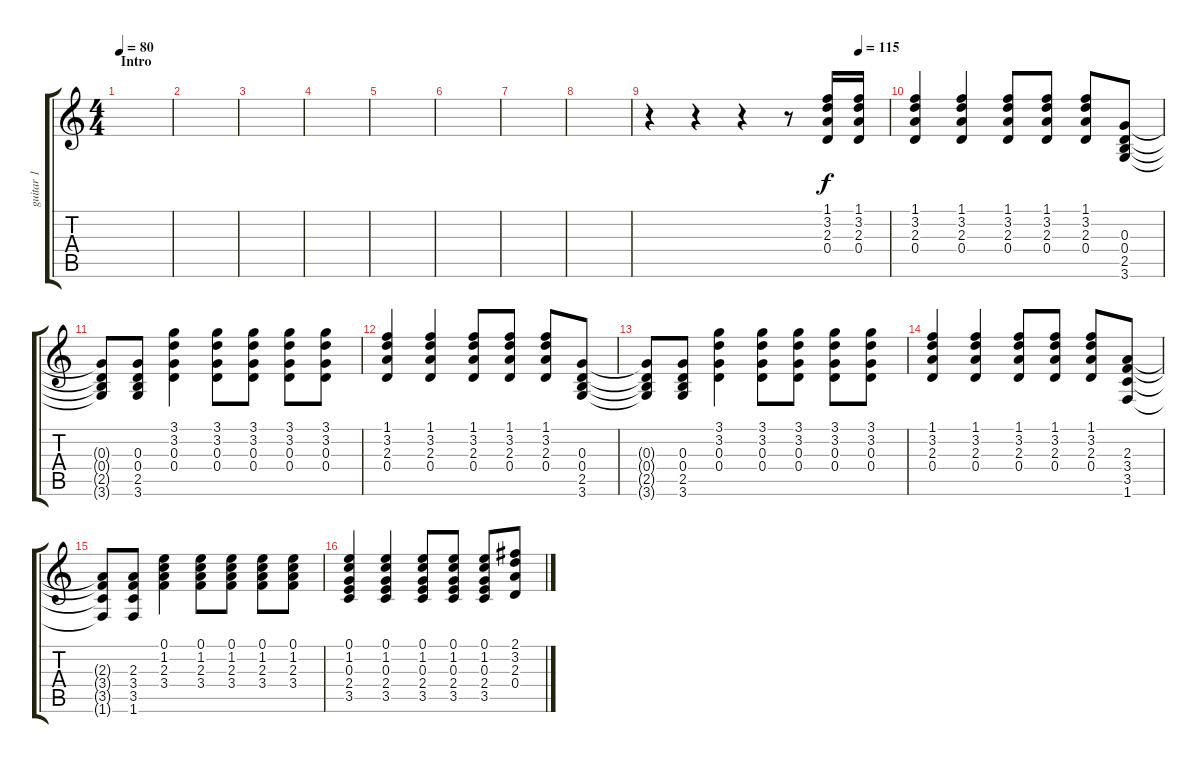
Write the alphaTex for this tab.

\track ("guitar 1" "guitar 1") {instrument acousticguitarnylon}
\staff {score tabs}
\tuning (E4 B3 G3 D3 A2 E2) {hide}
\ts (4 4)
\section ("" "Intro")
\tempo 80
\clef g2
\ks c
|
|
|
|
|
|
|
|
\tempo (115 0.875)
r.4 r.4 r.4 r.8 (1.1 3.2 2.3 0.4).16 (1.1 3.2 2.3 0.4).16 |
(1.1 3.2 2.3 0.4).4 (1.1 3.2 2.3 0.4).4 (1.1 3.2 2.3 0.4).8 (1.1 3.2 2.3 0.4).8 (1.1 3.2 2.3 0.4).8 (0.3 0.4 2.5 3.6).8 |
(0.3{t} 0.4{t} 2.5{t} 3.6{t}).8 (0.3 0.4 2.5 3.6).8 (3.1 3.2 0.3 0.4).4 (3.1 3.2 0.3 0.4).8 (3.1 3.2 0.3 0.4).8 (3.1 3.2 0.3 0.4).8 (3.1 3.2 0.3 0.4).8 |
(1.1 3.2 2.3 0.4).4 (1.1 3.2 2.3 0.4).4 (1.1 3.2 2.3 0.4).8 (1.1 3.2 2.3 0.4).8 (1.1 3.2 2.3 0.4).8 (0.3 0.4 2.5 3.6).8 |
(0.3{t} 0.4{t} 2.5{t} 3.6{t}).8 (0.3 0.4 2.5 3.6).8 (3.1 3.2 0.3 0.4).4 (3.1 3.2 0.3 0.4).8 (3.1 3.2 0.3 0.4).8 (3.1 3.2 0.3 0.4).8 (3.1 3.2 0.3 0.4).8 |
(1.1 3.2 2.3 0.4).4 (1.1 3.2 2.3 0.4).4 (1.1 3.2 2.3 0.4).8 (1.1 3.2 2.3 0.4).8 (1.1 3.2 2.3 0.4).8 (2.3 3.4 3.5 1.6).8 |
(2.3{t} 3.4{t} 3.5{t} 1.6{t}).8 (2.3 3.4 3.5 1.6).8 (0.1 1.2 2.3 3.4).4 (0.1 1.2 2.3 3.4).8 (0.1 1.2 2.3 3.4).8 (0.1 1.2 2.3 3.4).8 (0.1 1.2 2.3 3.4).8 |
(0.1 1.2 0.3 2.4 3.5).4 (0.1 1.2 0.3 2.4 3.5).4 (0.1 1.2 0.3 2.4 3.5).8 (0.1 1.2 0.3 2.4 3.5).8 (0.1 1.2 0.3 2.4 3.5).8 (2.1 3.2 2.3 0.4).8
